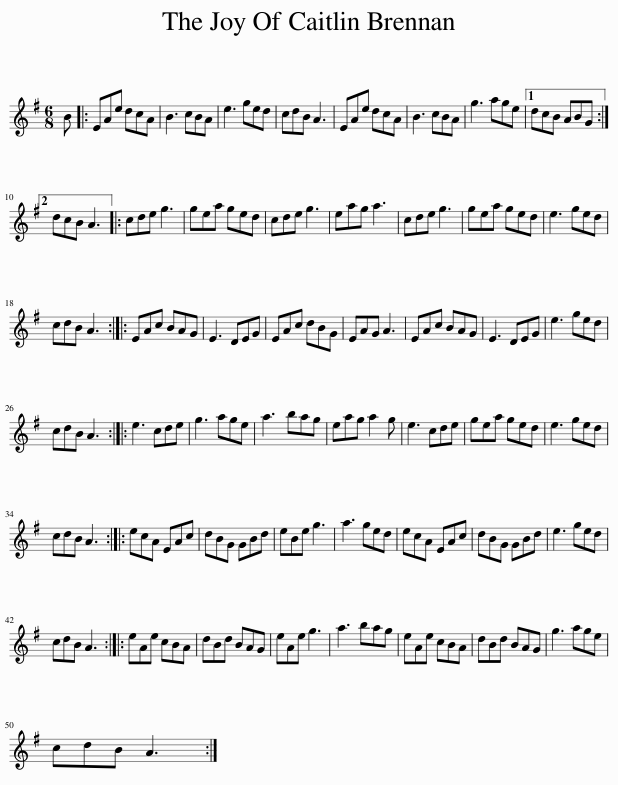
X:1
L:1/8
M:6/8
I:linebreak $
K:G
V:1 treble
V:1
 B |: EAe dcA | B3 cBA | e3 ged | cdB A3 | %5
 EAe dcA | B3 cBA | g3 age |1 dcB ABG :|2$ dcB A3 |: %10
 cde g3 | gea ged | cde g3 | eag a3 | cde g3 | %15
 gea ged | e3 ged |$ cdB A3 :: EAc BAG | E3 DEG | %20
 EAc dBG | EAG A3 | EAc BAG | E3 DEG | e3 ged |$ %25
 cdB A3 :: e3 cde | g3 age | a3 bag | eag a2 g | %30
 e3 cde | gea ged | e3 ged |$ cdB A3 :: ecA EAc | %35
 dBG GBd | eBe g3 | a3 ged | ecA EAc | dBG GBd | %40
 e3 ged |$ cdB A3 :: eAe cBA | dBd BAG | eAe g3 | %45
 a3 bag | eAe cBA | dBd BAG | g3 age |$ cdB A3 :| %50
